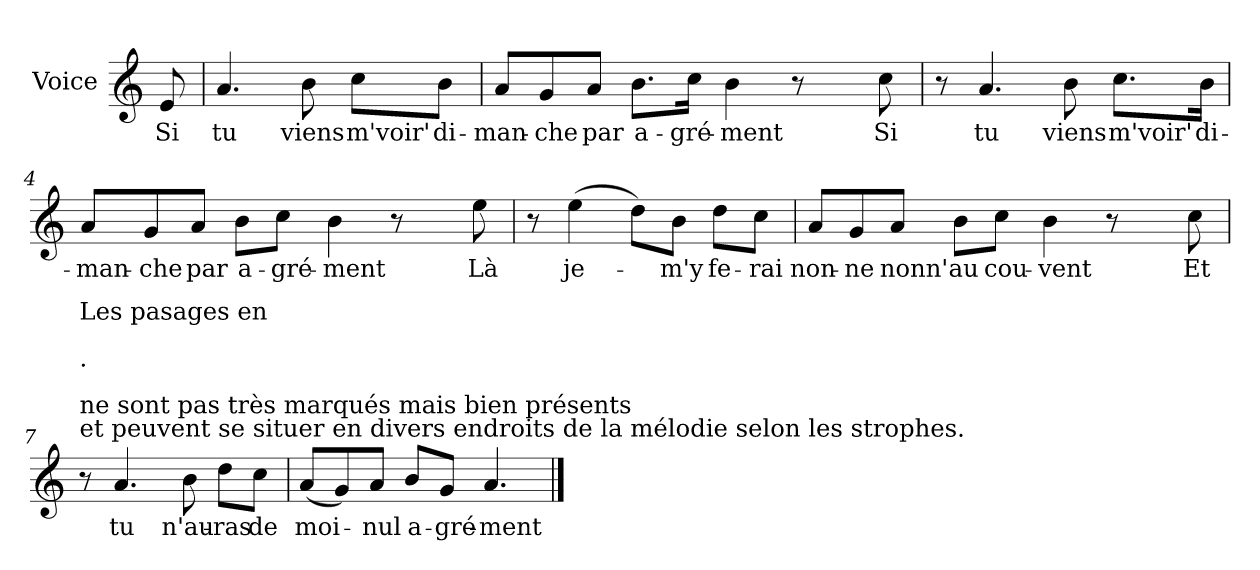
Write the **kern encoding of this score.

**kern	**text
*part1	*part1
*staff1	*staff1
*I"Voice	*
*I'V	*
*clefG2	*
*k[]	*
*C:	*
=	=
8e/	Si
=1	=1
4.a/	tu
8b\	viens
8cc\L	m'voir'
8b\J	di-
=2	=2
8a/L	-man-
8g/	-che
8a/J	par
8.b\L	a-
16cc\Jk	-gré-
4b\	-ment
8r	.
8ryy	.
8cc\	Si
=3	=3
8r	.
4.a/	tu
8b\	viens
8.cc\L	m'voir'
16b\Jk	di-
!!LO:LB:g=z
=4	=4
8a/L	-man-
8g/	-che
8a/J	par
8b\L	a-
8cc\J	-gré-
4b\	-ment
8r	.
8ryy	.
8ee\	Là
=5	=5
8r	.
(>4ee\	je-
8dd\L)	.
8b\J	-m'y
8dd\L	fe-
8cc\J	-rai
=6	=6
8a/L	non-
8g/	-ne
8a/J	nonn'
8b\L	au
8cc\J	cou-
4b\	-vent
8r	.
8ryy	.
8cc\	Et
!!LO:LB:g=z
=7	=7
!LO:TX:t=Les pasages en\n&nbsp;\n.\n&nbsp;&nbsp;\nne sont pas très marqués mais bien présents \net peuvent se situer en divers endroits de la mélodie selon les strophes.	!
8r	.
4.a/	tu
8b\	n'au-
8dd\L	-ras
8cc\J	de
=8	=8
(<8a/L	moi-
8g/)	.
8a/J	-nul
8b/L	a-
8g/J	-gré-
4.a/	-ment
==	==
*-	*-
